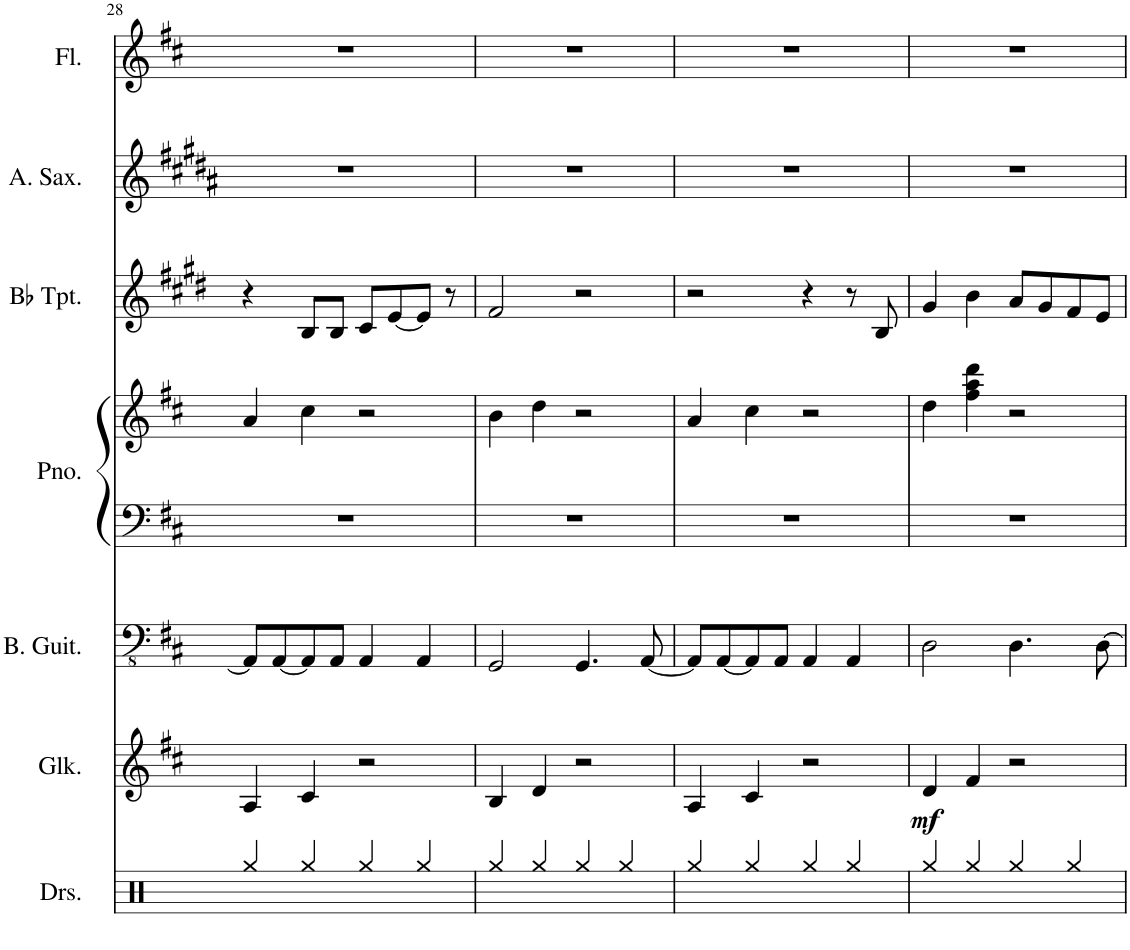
**kern	**kern	**dynam	**kern	**kern	**kern	**kern	**kern	**kern
*part7	*part6	*part6	*part5	*part4	*part4	*part3	*part2	*part1
*staff8	*staff7	*staff7	*staff6	*staff5	*staff4	*staff3	*staff2	*staff1
*I"Drumset	*I"Glockenspiel	*	*I"Bass Guitar	*I"Piano	*	*I"Bb Trumpet	*I"Alto Saxophone	*I"Flute
*I'Drs.	*I'Glk.	*	*I'B. Guit.	*I'Pno.	*	*I'Bb Tpt.	*I'A. Sax.	*I'Fl.
!!LO:PB:g=z
*clefX	*clefG2	*	*clefFv4	*clefF4	*clefG2	*clefG2	*clefG2	*clefG2
*	*Trd-14c-24	*	*	*	*	*Trd1c2	*Trd5c9	*
*k[]	*k[f#c#]	*	*k[f#c#]	*k[f#c#]	*k[f#c#]	*k[f#c#g#d#]	*k[f#c#g#d#a#]	*k[f#c#]
*M4/4	*M4/4	*	*M4/4	*M4/4	*M4/4	*M4/4	*M4/4	*M4/4
=28	=28	=28	=28	=28	=28	=28	=28	=28
4Rgg/	4A/	.	8AAA/L]	1r	4a/	4r	1r	1r
.	.	.	[8AAA/	.	.	.	.	.
4Rgg/	4c#/	.	8AAA/]	.	4cc#\	8B/L	.	.
.	.	.	8AAA/J	.	.	8B/J	.	.
4Rgg/	2r	.	4AAA/	.	2r	8c#/L	.	.
.	.	.	.	.	.	[8e/	.	.
4Rgg/	.	.	4AAA/	.	.	8e/J]	.	.
.	.	.	.	.	.	8r	.	.
=29	=29	=29	=29	=29	=29	=29	=29	=29
4Rgg/	4B/	.	2GGG/	1r	4b\	2f#/	1r	1r
4Rgg/	4d/	.	.	.	4dd\	.	.	.
4Rgg/	2r	.	4.GGG/	.	2r	2r	.	.
4Rgg/	.	.	.	.	.	.	.	.
.	.	.	[8AAA/	.	.	.	.	.
=30	=30	=30	=30	=30	=30	=30	=30	=30
4Rgg/	4A/	.	8AAA/L]	1r	4a/	2r	1r	1r
.	.	.	[8AAA/	.	.	.	.	.
4Rgg/	4c#/	.	8AAA/]	.	4cc#\	.	.	.
.	.	.	8AAA/J	.	.	.	.	.
4Rgg/	2r	.	4AAA/	.	2r	4r	.	.
4Rgg/	.	.	4AAA/	.	.	8r	.	.
.	.	.	.	.	.	8B/	.	.
=31	=31	=31	=31	=31	=31	=31	=31	=31
!	!	!LO:DY:b	!	!	!	!	!	!
4Rgg/	4d/	mf	2DD\	1r	4dd\	4g#/	1r	1r
4Rgg/	4f#/	.	.	.	4ff#\ 4aa\ 4ddd\	4b\	.	.
4Rgg/	2r	.	4.DD\	.	2r	8a/L	.	.
.	.	.	.	.	.	8g#/	.	.
4Rgg/	.	.	.	.	.	8f#/	.	.
.	.	.	[8DD\	.	.	8e/J	.	.
=	=	=	=	=	=	=	=	=
*-	*-	*-	*-	*-	*-	*-	*-	*-
